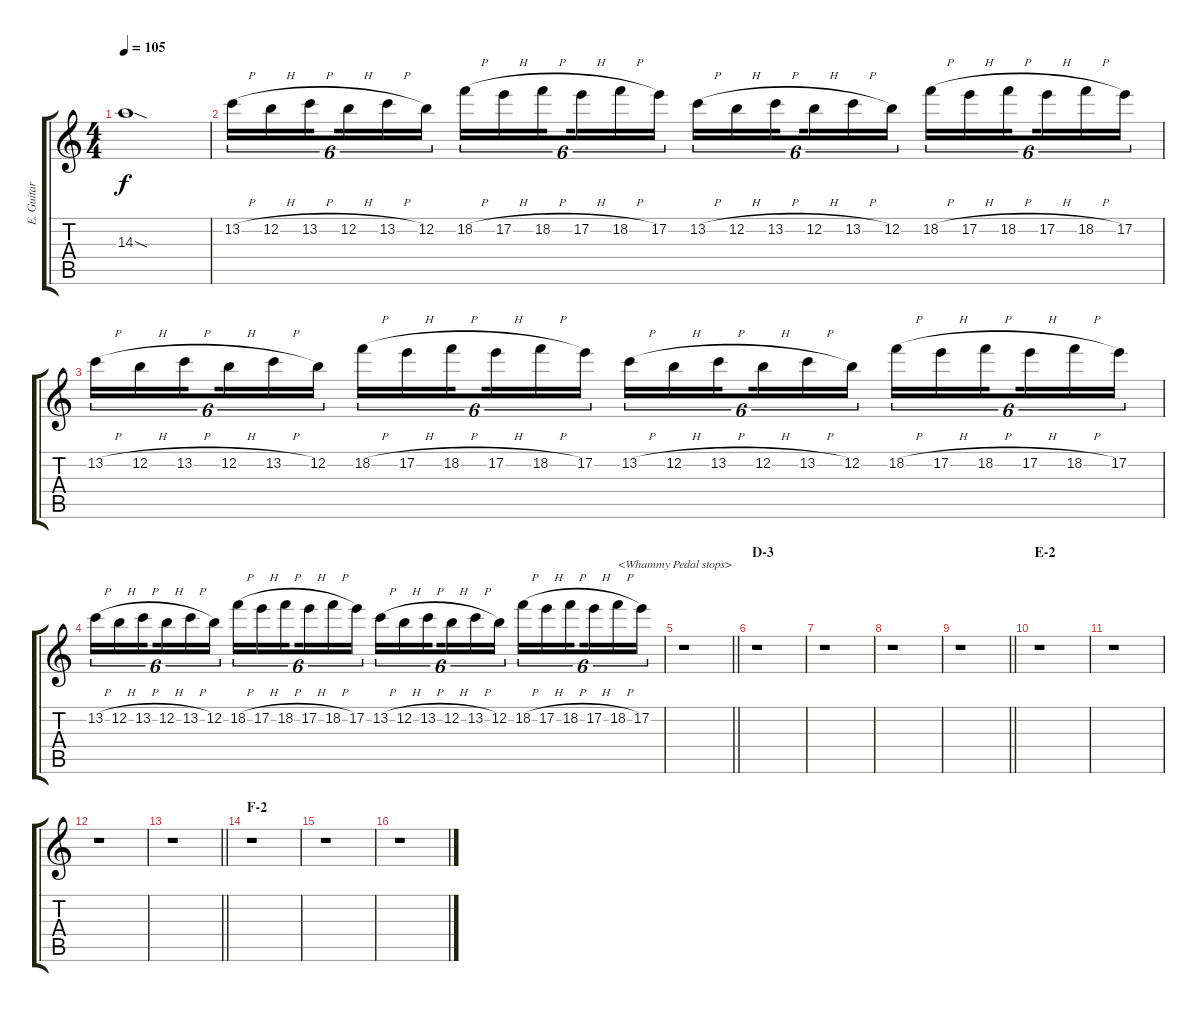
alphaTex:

\track ("E. Guitar III" "E. Guitar ") {instrument electricguitarclean}
\staff {score tabs}
\tuning (E4 B3 G3 D3 A2 E2) {hide}
\ts (4 4)
\tempo 105
\clef g2
\ks c
14.3{sod t}.1{dy f} |
13.2{h}.16{tu (6 4)} 12.2{h}.16{tu (6 4)} 13.2{h}.16{tu (6 4) beam splitsecondary} 12.2{h}.16{tu (6 4)} 13.2{h}.16{tu (6 4)} 12.2.16{tu (6 4)} 18.2{h}.16{tu (6 4)} 17.2{h}.16{tu (6 4)} 18.2{h}.16{tu (6 4) beam splitsecondary} 17.2{h}.16{tu (6 4)} 18.2{h}.16{tu (6 4)} 17.2.16{tu (6 4)} 13.2{h}.16{tu (6 4)} 12.2{h}.16{tu (6 4)} 13.2{h}.16{tu (6 4) beam splitsecondary} 12.2{h}.16{tu (6 4)} 13.2{h}.16{tu (6 4)} 12.2.16{tu (6 4)} 18.2{h}.16{tu (6 4)} 17.2{h}.16{tu (6 4)} 18.2{h}.16{tu (6 4) beam splitsecondary} 17.2{h}.16{tu (6 4)} 18.2{h}.16{tu (6 4)} 17.2.16{tu (6 4)} |
13.2{h}.16{tu (6 4)} 12.2{h}.16{tu (6 4)} 13.2{h}.16{tu (6 4) beam splitsecondary} 12.2{h}.16{tu (6 4)} 13.2{h}.16{tu (6 4)} 12.2.16{tu (6 4)} 18.2{h}.16{tu (6 4)} 17.2{h}.16{tu (6 4)} 18.2{h}.16{tu (6 4) beam splitsecondary} 17.2{h}.16{tu (6 4)} 18.2{h}.16{tu (6 4)} 17.2.16{tu (6 4)} 13.2{h}.16{tu (6 4)} 12.2{h}.16{tu (6 4)} 13.2{h}.16{tu (6 4) beam splitsecondary} 12.2{h}.16{tu (6 4)} 13.2{h}.16{tu (6 4)} 12.2.16{tu (6 4)} 18.2{h}.16{tu (6 4)} 17.2{h}.16{tu (6 4)} 18.2{h}.16{tu (6 4) beam splitsecondary} 17.2{h}.16{tu (6 4)} 18.2{h}.16{tu (6 4)} 17.2.16{tu (6 4)} |
13.2{h}.16{tu (6 4)} 12.2{h}.16{tu (6 4)} 13.2{h}.16{tu (6 4) beam splitsecondary} 12.2{h}.16{tu (6 4)} 13.2{h}.16{tu (6 4)} 12.2.16{tu (6 4)} 18.2{h}.16{tu (6 4)} 17.2{h}.16{tu (6 4)} 18.2{h}.16{tu (6 4) beam splitsecondary} 17.2{h}.16{tu (6 4)} 18.2{h}.16{tu (6 4)} 17.2.16{tu (6 4)} 13.2{h}.16{tu (6 4)} 12.2{h}.16{tu (6 4)} 13.2{h}.16{tu (6 4) beam splitsecondary} 12.2{h}.16{tu (6 4)} 13.2{h}.16{tu (6 4)} 12.2.16{tu (6 4)} 18.2{h}.16{tu (6 4)} 17.2{h}.16{tu (6 4)} 18.2{h}.16{tu (6 4) beam splitsecondary} 17.2{h}.16{tu (6 4)} 18.2{h}.16{tu (6 4) txt "<Whammy Pedal stops>"} 17.2.16{tu (6 4)} |
\barLineRight lightlight
r.1 |
\section ("" "D-3")
r.1 |
r.1 |
r.1 |
\barLineRight lightlight
r.1 |
\section ("" "E-2")
r.1 |
r.1 |
r.1 |
\barLineRight lightlight
r.1 |
\section ("" "F-2")
r.1 |
r.1 |
r.1
